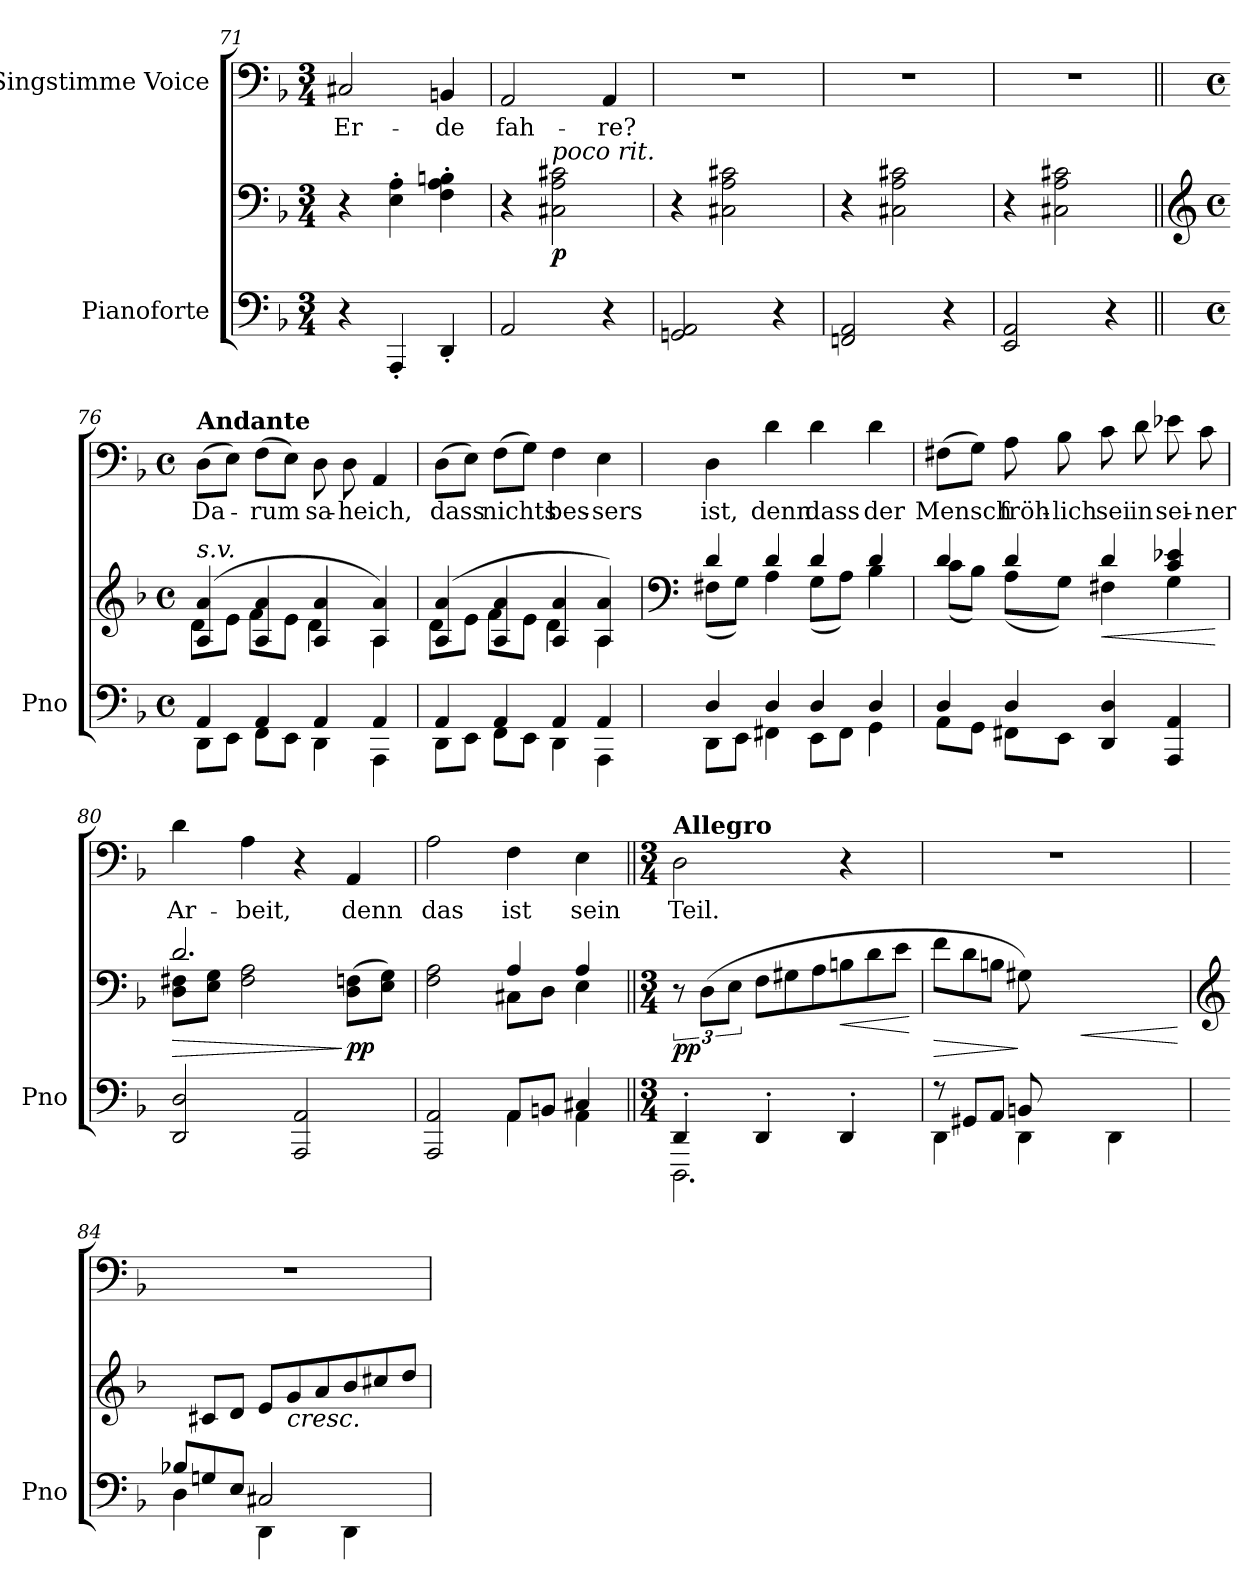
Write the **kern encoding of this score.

**kern	**kern	**dynam	**kern	**text
*part2	*part2	*part2	*part1	*part1
*staff3	*staff2	*staff2/3	*staff1	*staff1
*I"Pianoforte	*	*	*I"Singstimme Voice	*
*I'Pno	*	*	*	*
*clefF4	*clefF4	*	*clefF4	*
*k[b-]	*k[b-]	*	*k[b-]	*
*M3/4	*M3/4	*	*M3/4	*
=71	=71	=71	=71	=71
4r	4r	.	2C#X/	Er-
4AAA'/	4E\' 4A\'	.	.	.
4DD'/	4F\' 4A\' 4Bn\'	.	4BBn/	-de
=72	=72	=72	=72	=72
2AA/	4r	.	2AA/	fah-
!	!LO:TX:i:t=poco rit.	!	!	!
!	!	!LO:DY:b	!	!
.	2C#X\ 2A\ 2c#X\	p	.	.
4r	.	.	4AA/	-re?
=73	=73	=73	=73	=73
2GGn/ 2AA/	4r	.	2.r	.
.	2C#X\ 2A\ 2c#X\	.	.	.
4r	.	.	.	.
=74	=74	=74	=74	=74
2FFn/ 2AA/	4r	.	2.r	.
.	2C#X\ 2A\ 2c#X\	.	.	.
4r	.	.	.	.
=75	=75	=75	=75	=75
2EE/ 2AA/	4r	.	2.r	.
.	2C#X\ 2A\ 2c#X\	.	.	.
4r	.	.	.	.
=76||	=76||	=76||	=76||	=76||
*	*clefG2	*	*	*
*M4/4	*M4/4	*	*M4/4	*
*met(c)	*met(c)	*	*met(c)	*
*^	*^	*	*	*
!	!	!	!	!	!LO:TX:a:B:t=Andante	!
!	!	!LO:TX:i:t=s.v.	!	!	!	!
4AA/	8DD\L	(4A/ 4a/	8d\L	.	(8D\L	Da-
.	8EE\J	.	8e\J	.	8E\J)	.
4AA/	8FF\L	4A/ 4a/	8f\L	.	(8F\L	-rum
.	8EE\J	.	8e\J	.	8E\J)	.
4AA/	4DD\	4A/ 4a/	4d\	.	8D\	sa-
.	.	.	.	.	8D\	-he
4AA/	4AAA\	4A/ 4a/)	4A\	.	4AA/	ich,
=77	=77	=77	=77	=77	=77	=77
4AA/	8DD\L	(4A/ 4a/	8d\L	.	(8D\L	dass
.	8EE\J	.	8e\J	.	8E\J)	.
4AA/	8FF\L	4A/ 4a/	8f\L	.	(8F\L	nichts
.	8EE\J	.	8e\J	.	8G\J)	.
4AA/	4DD\	4A/ 4a/	4d\	.	4F\	bes-
4AA/	4AAA\	4A/ 4a/)	4A\	.	4E\	-sers
=78	=78	=78	=78	=78	=78	=78
*	*	*clefF4	*	*	*	*
4D/	8DD\L	4d/	(8F#X\L	.	4D\	ist,
.	8EE\J	.	8G\J)	.	.	.
4D/	4FF#X\	4d/	4A\	.	4d\	denn
4D/	8EE\L	4d/	(8G\L	.	4d\	dass
.	8FF#\J	.	8A\J)	.	.	.
4D/	4GG\	4d/	4B-\	.	4d\	der
=79	=79	=79	=79	=79	=79	=79
4D/	8AA\L	4d/	(8c\L	.	(8F#X\L	Mensch
.	8GG\J	.	8B-\J)	.	8G\J)	.
4D/	8FF#X\L	4d/	(8A\L	.	8A\	fröh-
.	8EE\J	.	8G\J)	.	8B-\	-lich
!	!	!	!	!LO:HP:b	!	!
4DD/ 4D/	2ryy	4d/	4F#X\	<	8c\	sei
.	.	.	.	.	8d\	in
4AAA/ 4AA/	.	4c/ 4e-X/	4G\	.	8e-X\	sei-
.	.	.	.	.	8c\	-ner
*v	*v	*	*	*	*	*
*	*v	*v	*	*	*
.	.	[	.	.
=80	=80	=80	=80	=80
!	!	!LO:HP:b	!	!
*	*^	*	*	*
2DD/ 2D/	2.d/	8D\ 8F#X\L	>	4d\	Ar-
.	.	8E\ 8G\J	.	.	.
.	.	2F#\ 2A\	.	4A\	-beit,
2AAA/ 2AA/	.	.	.	4r	.
!	!	!	!LO:DY:n=1:b	!	!
.	(8D\ 8Fn\L	4ryy	] pp	4AA/	denn
.	8E\ 8G\J)	.	.	.	.
=81	=81	=81	=81	=81	=81
*^	*	*	*	*	*
2AAA/ 2AA/	2ryy	2F\ 2A\	2ryy	.	2A\	das
8AA/L	4AA\	4A/	8C#X\L	.	4F\	ist
8BBn/J	.	.	8D\J	.	.	.
4C#X/	4AA\	4A/	4E\	.	4E\	sein
*	*	*v	*v	*	*	*
=82||	=82||	=82||	=82||	=82||	=82||
*M3/4	*	*M3/4	*	*M3/4	*
*	*	*^	*	*	*
!	!	!	!	!	!LO:TX:a:B:t=Allegro	!
!	!	!	!	!LO:DY:b	!	!
*	*	*v	*v	*	*	*
4DD'/	2.DDD\	12r	pp	2D\	Teil.
.	.	(12D\L	.	.	.
.	.	12E\J	.	.	.
*	*	*Xtuplet	*	*	*
4DD'/	.	12F\L	.	.	.
.	.	12G#X\	.	.	.
.	.	12A\	.	.	.
!	!	!	!LO:HP:b	!	!
4DD'/	.	12Bn\	<	4r	.
.	.	12d\	.	.	.
.	.	12e\J	.	.	.
*v	*v	*	*	*	*
.	.	[	.	.
=83	=83	=83	=83	=83
*Xtuplet	*	*	*	*
*^	*	*	*	*
!	!	!	!LO:HP:b	!	!
*	*	*^	*	*	*
12r	4DD\	12f\L	3ryy	>	2.r	.
(12GG#X/L	.	12d\	.	.	.	.
12AA/J	.	12Bn\J	.	.	.	.
12BBn/L	4DD\	8G#X\)	.	]	.	.
12%5ryy	.	.	12D\	.	.	.
.	.	8ryy	.	.	.	.
!	!	!	!	!LO:HP:b	!	!
.	.	.	12E\	<	.	.
.	4DD\	4ryy	12F\	.	.	.
.	.	.	12G#\	.	.	.
.	.	.	12A\J)	.	.	.
*v	*v	*	*	*	*	*
*	*v	*v	*	*	*
.	.	[	.	.
=84	=84	=84	=84	=84
*	*clefG2	*	*	*
*^	*	*	*	*
12B-X/L	4D\	12ryy	.	2.r	.
12Gn/	.	12c#X/L	.	.	.
12E/J	.	12d/J	.	.	.
2C#X/	4DD\	12e/L	.	.	.
!	!	!LO:TX:b:i:t=cresc.	!	!	!
.	.	12g/	.	.	.
.	.	12a/	.	.	.
.	4DD\	12b-/	.	.	.
.	.	12cc#X/	.	.	.
.	.	12dd/J	.	.	.
*v	*v	*	*	*	*
=	=	=	=	=
*-	*-	*-	*-	*-
